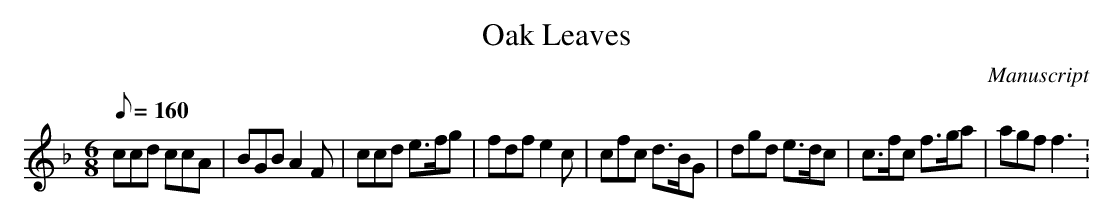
X:1
T: Oak Leaves
M:6/8
L:1/8
Q:160
O:Manuscript
K:F
ccd ccA| BGB A2 F|ccd e>fg| fdf e2c|cfc d>BG|dgd e>dc| c>fc f>ga|agf f3:
|
